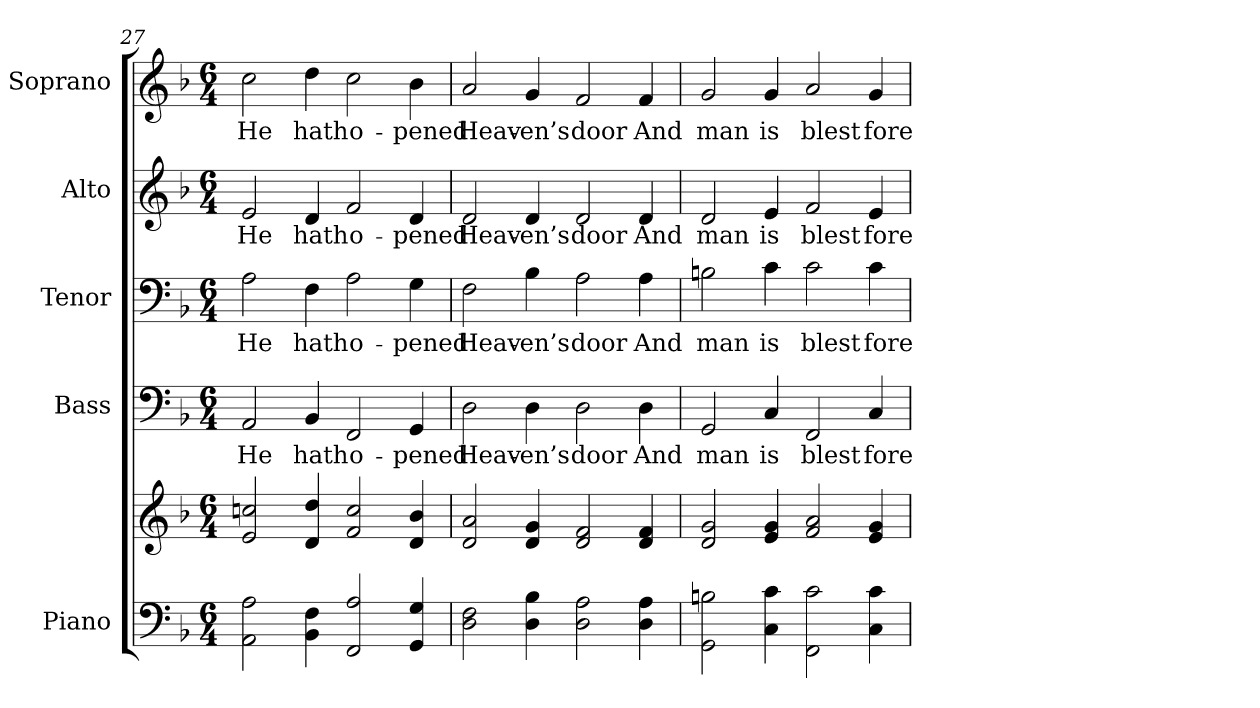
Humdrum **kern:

**kern	**kern	**kern	**text	**kern	**text	**kern	**text	**kern	**text
*part5	*part5	*part4	*part4	*part3	*part3	*part2	*part2	*part1	*part1
*staff6	*staff5	*staff4	*staff4	*staff3	*staff3	*staff2	*staff2	*staff1	*staff1
*I"Piano	*	*I"Bass	*	*I"Tenor	*	*I"Alto	*	*I"Soprano	*
*I'Pno.	*	*I'B.	*	*I'T.	*	*I'A.	*	*I'S.	*
!!LO:PB:g=z
*clefF4	*clefG2	*clefF4	*	*clefF4	*	*clefG2	*	*clefG2	*
*k[b-]	*k[b-]	*k[b-]	*	*k[b-]	*	*k[b-]	*	*k[b-]	*
*F:	*F:	*F:	*	*F:	*	*F:	*	*F:	*
*M6/4	*M6/4	*M6/4	*	*M6/4	*	*M6/4	*	*M6/4	*
=27	=27	=27	=27	=27	=27	=27	=27	=27	=27
!	!	!	!LO:LY:b:color=#000000	!	!	!	!	!	!
!	!	!	!	!	!LO:LY:b:color=#000000	!	!	!	!
!	!	!	!	!	!	!	!LO:LY:b:color=#000000	!	!
!	!	!	!	!	!	!	!	!	!LO:LY:b:color=#000000
2AAi\ 2Ai	2ei/ 2ccni	2AAi/	He	2Ai\	He	2ei/	He	2cci\	He
!	!	!	!LO:LY:b:color=#000000	!	!	!	!	!	!
!	!	!	!	!	!LO:LY:b:color=#000000	!	!	!	!
!	!	!	!	!	!	!	!LO:LY:b:color=#000000	!	!
!	!	!	!	!	!	!	!	!	!LO:LY:b:color=#000000
4BB-i\ 4Fi	4di/ 4ddi	4BB-i/	hath	4Fi\	hath	4di/	hath	4ddi\	hath
!	!	!	!LO:LY:b:color=#000000	!	!	!	!	!	!
!	!	!	!	!	!LO:LY:b:color=#000000	!	!	!	!
!	!	!	!	!	!	!	!LO:LY:b:color=#000000	!	!
!	!	!	!	!	!	!	!	!	!LO:LY:b:color=#000000
2FFi/ 2Ai	2fi/ 2cci	2FFi/	o-	2Ai\	o-	2fi/	o-	2cci\	o-
!	!	!	!LO:LY:b:color=#000000	!	!	!	!	!	!
!	!	!	!	!	!LO:LY:b:color=#000000	!	!	!	!
!	!	!	!	!	!	!	!LO:LY:b:color=#000000	!	!
!	!	!	!	!	!	!	!	!	!LO:LY:b:color=#000000
4GGi/ 4Gi	4di/ 4b-i	4GGi/	-pened	4Gi\	-pened	4di/	-pened	4b-i\	-pened
=28	=28	=28	=28	=28	=28	=28	=28	=28	=28
!	!	!	!LO:LY:b:color=#000000	!	!	!	!	!	!
!	!	!	!	!	!LO:LY:b:color=#000000	!	!	!	!
!	!	!	!	!	!	!	!LO:LY:b:color=#000000	!	!
!	!	!	!	!	!	!	!	!	!LO:LY:b:color=#000000
2Di\ 2Fi	2di/ 2ai	2Di\	Heav-	2Fi\	Heav-	2di/	Heav-	2ai/	Heav-
!	!	!	!LO:LY:b:color=#000000	!	!	!	!	!	!
!	!	!	!	!	!LO:LY:b:color=#000000	!	!	!	!
!	!	!	!	!	!	!	!LO:LY:b:color=#000000	!	!
!	!	!	!	!	!	!	!	!	!LO:LY:b:color=#000000
4Di\ 4B-i	4di/ 4gi	4Di\	-en’s	4B-i\	-en’s	4di/	-en’s	4gi/	-en’s
!	!	!	!LO:LY:b:color=#000000	!	!	!	!	!	!
!	!	!	!	!	!LO:LY:b:color=#000000	!	!	!	!
!	!	!	!	!	!	!	!LO:LY:b:color=#000000	!	!
!	!	!	!	!	!	!	!	!	!LO:LY:b:color=#000000
2Di\ 2Ai	2di/ 2fi	2Di\	door	2Ai\	door	2di/	door	2fi/	door
!	!	!	!LO:LY:b:color=#000000	!	!	!	!	!	!
!	!	!	!	!	!LO:LY:b:color=#000000	!	!	!	!
!	!	!	!	!	!	!	!LO:LY:b:color=#000000	!	!
!	!	!	!	!	!	!	!	!	!LO:LY:b:color=#000000
4Di\ 4Ai	4di/ 4fi	4Di\	And	4Ai\	And	4di/	And	4fi/	And
=29	=29	=29	=29	=29	=29	=29	=29	=29	=29
!	!	!	!LO:LY:b:color=#000000	!	!	!	!	!	!
!	!	!	!	!	!LO:LY:b:color=#000000	!	!	!	!
!	!	!	!	!	!	!	!LO:LY:b:color=#000000	!	!
!	!	!	!	!	!	!	!	!	!LO:LY:b:color=#000000
2GGi\ 2Bni	2di/ 2gi	2GGi/	man	2Bni\	man	2di/	man	2gi/	man
!	!	!	!LO:LY:b:color=#000000	!	!	!	!	!	!
!	!	!	!	!	!LO:LY:b:color=#000000	!	!	!	!
!	!	!	!	!	!	!	!LO:LY:b:color=#000000	!	!
!	!	!	!	!	!	!	!	!	!LO:LY:b:color=#000000
4Ci\ 4ci	4ei/ 4gi	4Ci/	is	4ci\	is	4ei/	is	4gi/	is
!	!	!	!LO:LY:b:color=#000000	!	!	!	!	!	!
!	!	!	!	!	!LO:LY:b:color=#000000	!	!	!	!
!	!	!	!	!	!	!	!LO:LY:b:color=#000000	!	!
!	!	!	!	!	!	!	!	!	!LO:LY:b:color=#000000
2FFi\ 2ci	2fi/ 2ai	2FFi/	blest	2ci\	blest	2fi/	blest	2ai/	blest
!	!	!	!LO:LY:b:color=#000000	!	!	!	!	!	!
!	!	!	!	!	!LO:LY:b:color=#000000	!	!	!	!
!	!	!	!	!	!	!	!LO:LY:b:color=#000000	!	!
!	!	!	!	!	!	!	!	!	!LO:LY:b:color=#000000
4Ci\ 4ci	4ei/ 4gi	4Ci/	fore	4ci\	fore	4ei/	fore	4gi/	fore
=	=	=	=	=	=	=	=	=	=
*-	*-	*-	*-	*-	*-	*-	*-	*-	*-
